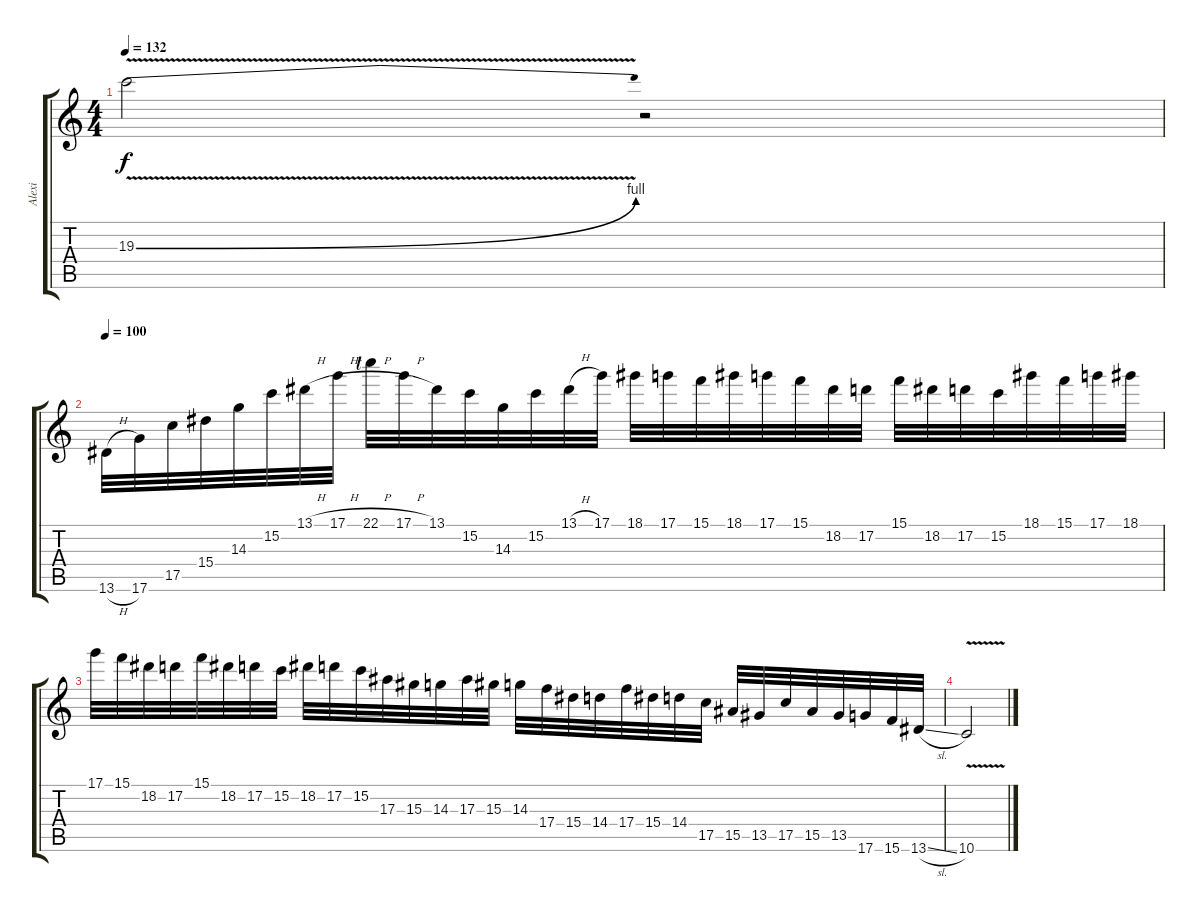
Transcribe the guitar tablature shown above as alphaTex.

\track ("Alexi" "Alexi") {instrument overdrivenguitar}
\staff {score tabs}
\tuning (D4 A3 F3 C3 G2 D2) {hide}
\ts (4 4)
\tempo 132
\clef g2
\ks c
19.3{be (bend 0 0 60 4) v}.2{dy f} r.2 |
\tempo 100
13.6{h}.32 17.6.32 17.5.32 15.4.32 14.3.32 15.2.32 13.1{h}.32 17.1{h}.32 22.1{h lf 1}.32 17.1{h}.32 13.1.32 15.2.32 14.3.32 15.2.32 13.1{h}.32 17.1.32 18.1.32 17.1.32 15.1.32 18.1.32 17.1.32 15.1.32 18.2.32 17.2.32 15.1.32 18.2.32 17.2.32 15.2.32 18.1.32 15.1.32 17.1.32 18.1.32 |
17.1.32 15.1.32 18.2.32 17.2.32 15.1.32 18.2.32 17.2.32 15.2.32 18.2.32 17.2.32 15.2.32 17.3.32 15.3.32 14.3.32 17.3.32 15.3.32 14.3.32 17.4.32 15.4.32 14.4.32 17.4.32 15.4.32 14.4.32 17.5.32 15.5.32 13.5.32 17.5.32 15.5.32 13.5.32 17.6.32 15.6.32 13.6{sl}.32 |
10.6{v}.2
